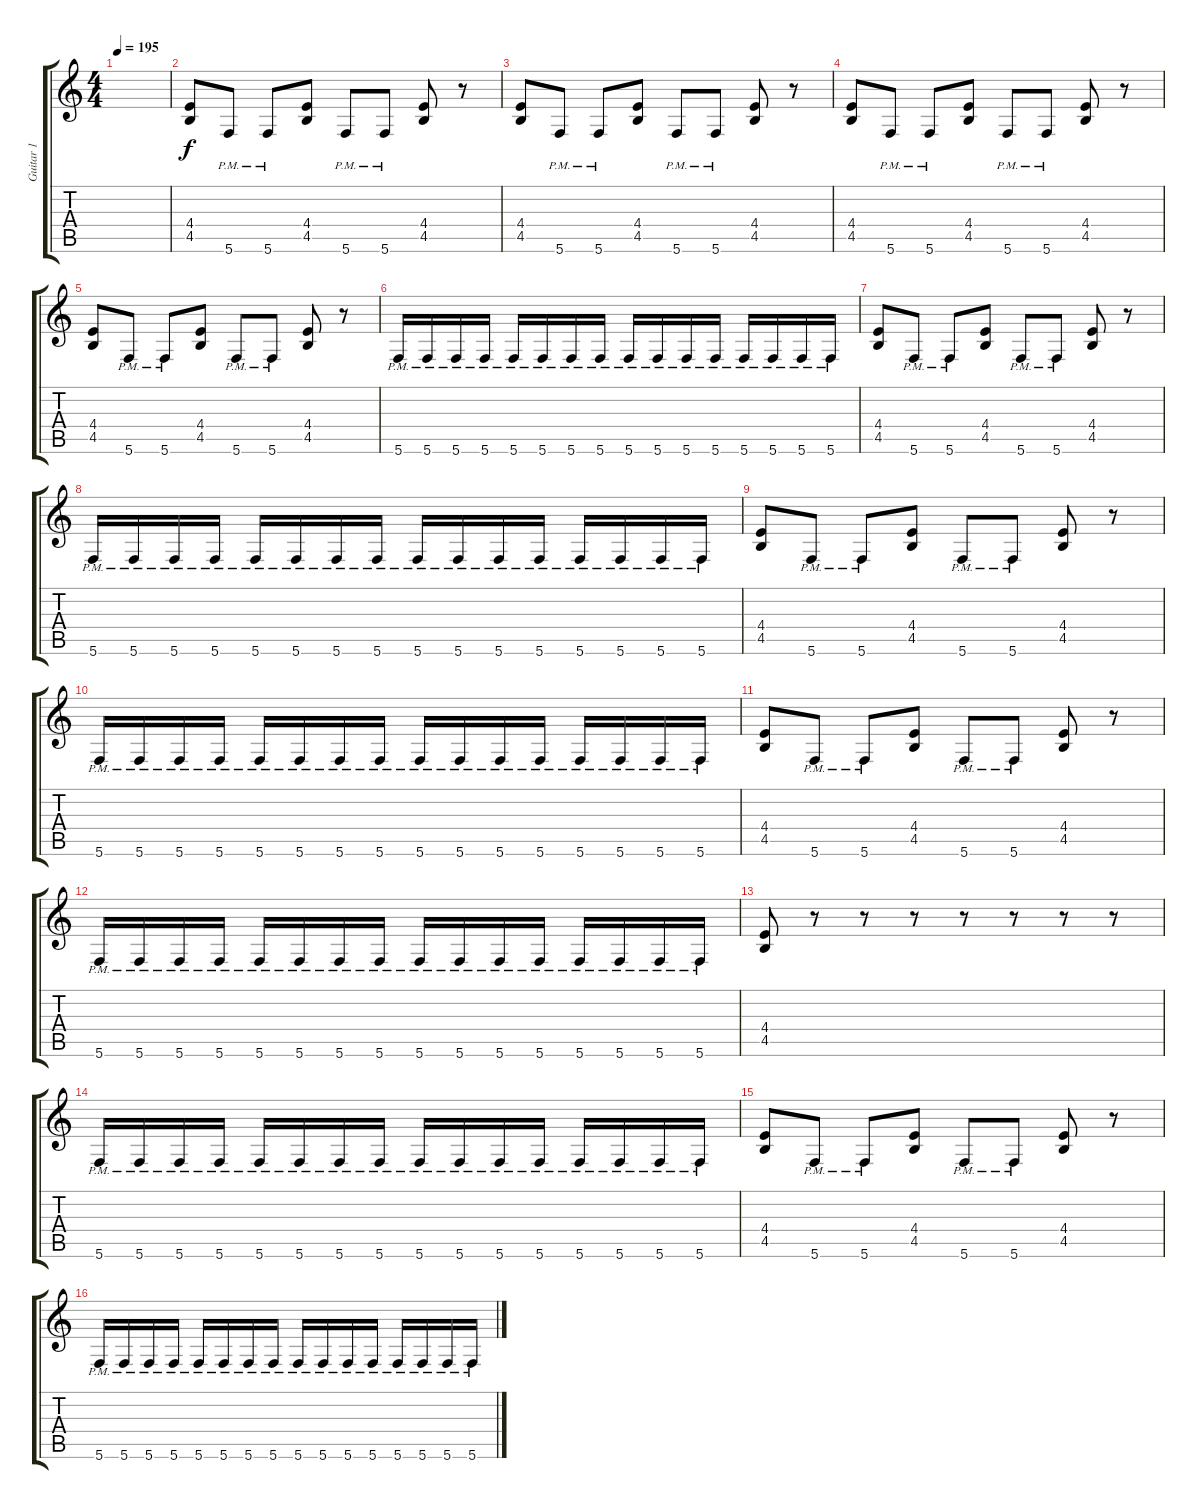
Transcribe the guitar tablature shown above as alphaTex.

\track ("Guitar 1" "Guitar 1") {instrument distortionguitar}
\staff {score tabs}
\tuning (D4 A3 F3 C3 G2 C2) {hide}
\ts (4 4)
\tempo 195
\clef g2
\ks c
|
(4.4 4.5).8 5.6{pm}.8 5.6{pm}.8 (4.4 4.5).8 5.6{pm}.8 5.6{pm}.8 (4.4 4.5).8 r.8 |
(4.4 4.5).8 5.6{pm}.8 5.6{pm}.8 (4.4 4.5).8 5.6{pm}.8 5.6{pm}.8 (4.4 4.5).8 r.8 |
(4.4 4.5).8 5.6{pm}.8 5.6{pm}.8 (4.4 4.5).8 5.6{pm}.8 5.6{pm}.8 (4.4 4.5).8 r.8 |
(4.4 4.5).8 5.6{pm}.8 5.6{pm}.8 (4.4 4.5).8 5.6{pm}.8 5.6{pm}.8 (4.4 4.5).8 r.8 |
5.6{pm}.16{dy f} 5.6{pm}.16 5.6{pm}.16 5.6{pm}.16 5.6{pm}.16 5.6{pm}.16 5.6{pm}.16 5.6{pm}.16 5.6{pm}.16 5.6{pm}.16 5.6{pm}.16 5.6{pm}.16 5.6{pm}.16 5.6{pm}.16 5.6{pm}.16 5.6{pm}.16 |
(4.4 4.5).8 5.6{pm}.8 5.6{pm}.8 (4.4 4.5).8 5.6{pm}.8 5.6{pm}.8 (4.4 4.5).8 r.8 |
5.6{pm}.16 5.6{pm}.16 5.6{pm}.16 5.6{pm}.16 5.6{pm}.16 5.6{pm}.16 5.6{pm}.16 5.6{pm}.16 5.6{pm}.16 5.6{pm}.16 5.6{pm}.16 5.6{pm}.16 5.6{pm}.16 5.6{pm}.16 5.6{pm}.16 5.6{pm}.16 |
(4.4 4.5).8 5.6{pm}.8 5.6{pm}.8 (4.4 4.5).8 5.6{pm}.8 5.6{pm}.8 (4.4 4.5).8 r.8 |
5.6{pm}.16 5.6{pm}.16 5.6{pm}.16 5.6{pm}.16 5.6{pm}.16 5.6{pm}.16 5.6{pm}.16 5.6{pm}.16 5.6{pm}.16 5.6{pm}.16 5.6{pm}.16 5.6{pm}.16 5.6{pm}.16 5.6{pm}.16 5.6{pm}.16 5.6{pm}.16 |
(4.4 4.5).8 5.6{pm}.8 5.6{pm}.8 (4.4 4.5).8 5.6{pm}.8 5.6{pm}.8 (4.4 4.5).8 r.8 |
5.6{pm}.16 5.6{pm}.16 5.6{pm}.16 5.6{pm}.16 5.6{pm}.16 5.6{pm}.16 5.6{pm}.16 5.6{pm}.16 5.6{pm}.16 5.6{pm}.16 5.6{pm}.16 5.6{pm}.16 5.6{pm}.16 5.6{pm}.16 5.6{pm}.16 5.6{pm}.16 |
(4.4 4.5).8 r.8 r.8 r.8 r.8 r.8 r.8 r.8 |
5.6{pm}.16 5.6{pm}.16 5.6{pm}.16 5.6{pm}.16 5.6{pm}.16 5.6{pm}.16 5.6{pm}.16 5.6{pm}.16 5.6{pm}.16 5.6{pm}.16 5.6{pm}.16 5.6{pm}.16 5.6{pm}.16 5.6{pm}.16 5.6{pm}.16 5.6{pm}.16 |
(4.4 4.5).8 5.6{pm}.8 5.6{pm}.8 (4.4 4.5).8 5.6{pm}.8 5.6{pm}.8 (4.4 4.5).8 r.8 |
5.6{pm}.16 5.6{pm}.16 5.6{pm}.16 5.6{pm}.16 5.6{pm}.16 5.6{pm}.16 5.6{pm}.16 5.6{pm}.16 5.6{pm}.16 5.6{pm}.16 5.6{pm}.16 5.6{pm}.16 5.6{pm}.16 5.6{pm}.16 5.6{pm}.16 5.6{pm}.16
